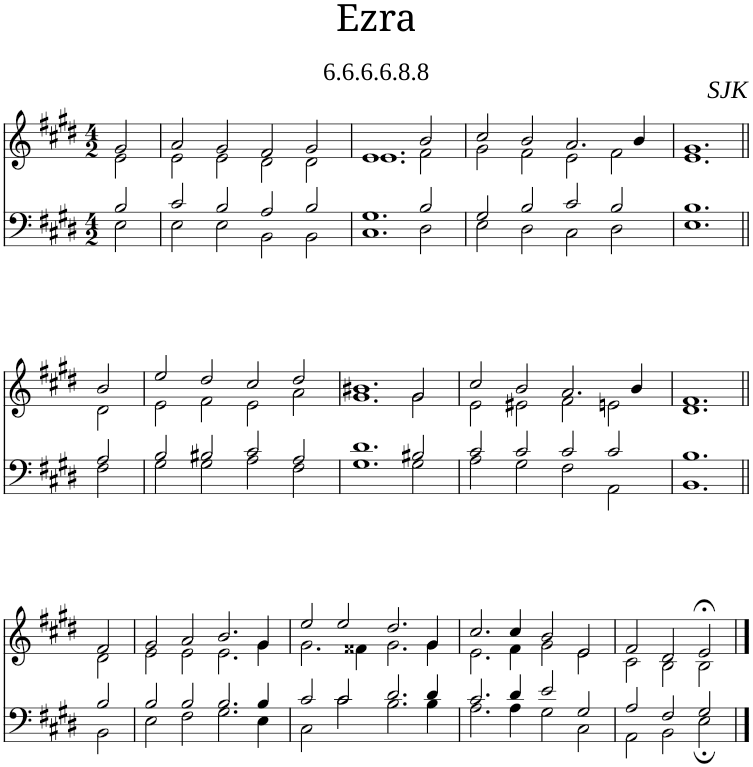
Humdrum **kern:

**kern	**kern
*part1	*part1
*staff2	*staff1
*I"Piano	*
*I'Pno	*
*clefF4	*clefG2
*k[f#c#g#d#]	*k[f#c#g#d#]
*M4/2	*M4/2
=1	=1
*^	*^
2B/	2E\	2g#/	2e\
=2	=2	=2	=2
2c#/	2E\	2a/	2e\
2B/	2E\	2g#/	2e\
2A/	2BB\	2f#/	2d#\
2B/	2BB\	2g#/	2d#\
=3	=3	=3	=3
1.G#	1.C#	1.e	1.e
2B/	2D#\	2b/	2f#\
=4	=4	=4	=4
2G#/	2E\	2cc#/	2g#\
2B/	2D#\	2b/	2f#\
2c#/	2C#\	2.a/	2e\
2B/	2D#\	.	2f#\
.	.	4b/	.
=5	=5	=5	=5
1.B	1.E	1.g#	1.e
!!LO:LB:g=z	!!
=6||	=6||	=6||	=6||
2A/	2F#\	2b/	2d#\
=7	=7	=7	=7
2B/	2G#\	2ee/	2e\
2B#X/	2G#\	2dd#/	2f#\
2c#/	2A\	2cc#/	2e\
2A/	2F#\	2dd#/	2a\
=8	=8	=8	=8
1.d#	1.G#	1.b#X	1.g#
2B#X/	2G#\	2g#/	2g#\
=9	=9	=9	=9
2c#/	2A\	2cc#/	2e\
2c#/	2G#\	2b/	2e#X\
2c#/	2F#\	2.a/	2f#\
2c#/	2AA\	.	2en\
.	.	4b/	.
=10	=10	=10	=10
1.B	1.BB	1.f#	1.d#
!!LO:LB:g=z	!!
=11||	=11||	=11||	=11||
2B/	2BB\	2f#/	2d#\
=12	=12	=12	=12
2B/	2E\	2g#/	2e\
2B/	2F#\	2a/	2e\
2.B/	2.G#\	2.b/	2.e\
4B/	4E\	4g#/	4g#\
=13	=13	=13	=13
2c#/	2C#\	2ee/	2.g#\
2c#/	2c#\	2ee/	.
.	.	.	4f##X\
2.d#/	2.B\	2.dd#/	2.g#\
4d#/	4B\	4g#/	4g#\
=14	=14	=14	=14
2.c#/	2.A\	2.cc#/	2.e\
4d#/	4A\	4cc#/	4f#\
2e/	2G#\	2b/	2g#\
2G#/	2C#\	2e/	2e\
=15	=15	=15	=15
2A/	2AA\	2f#/	2c#\
2F#/	2BB\	2d#/	2B\
2G#/	2E;\	2e;</	2B\
*v	*v	*	*
*	*v	*v
==	==
*-	*-
